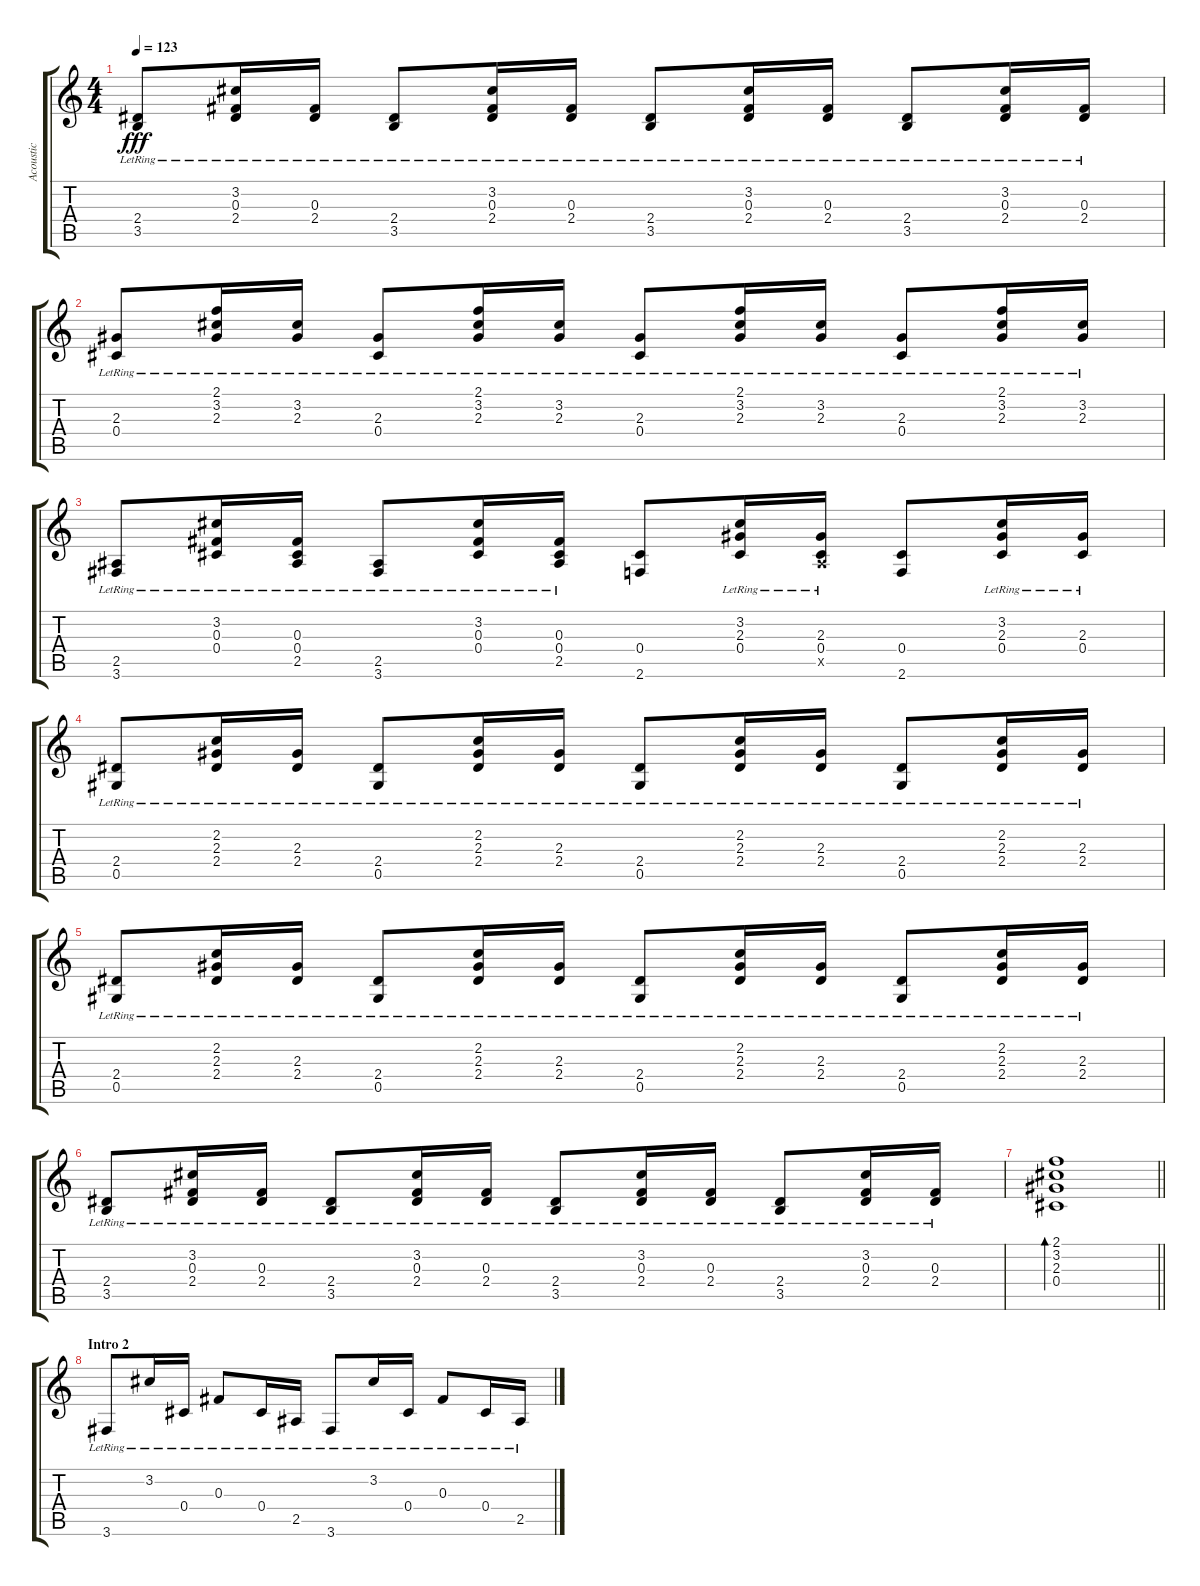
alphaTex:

\track ("Acoustic" "Acoustic") {instrument acousticguitarsteel}
\staff {score tabs}
\tuning (Eb4 Bb3 Gb3 Db3 Ab2 Eb2) {hide}
\ts (4 4)
\tempo 123
\clef g2
\ks c
(2.4{lr} 3.5{lr}).8{dy fff} (3.2{lr} 0.3{lr} 2.4{lr}).16 (0.3{lr} 2.4{lr}).16 (2.4{lr} 3.5{lr}).8 (3.2{lr} 0.3{lr} 2.4{lr}).16 (0.3{lr} 2.4{lr}).16 (2.4{lr} 3.5{lr}).8 (3.2{lr} 0.3{lr} 2.4{lr}).16 (0.3{lr} 2.4{lr}).16 (2.4{lr} 3.5{lr}).8 (3.2{lr} 0.3{lr} 2.4{lr}).16 (0.3{lr} 2.4{lr}).16 |
(2.3 0.4{lr}).8 (2.1 3.2{lr} 2.3{lr}).16 (3.2 2.3{lr}).16 (2.3 0.4{lr}).8 (2.1 3.2{lr} 2.3{lr}).16 (3.2 2.3{lr}).16 (2.3 0.4{lr}).8 (2.1 3.2{lr} 2.3{lr}).16 (3.2 2.3{lr}).16 (2.3 0.4{lr}).8 (2.1 3.2{lr} 2.3{lr}).16 (3.2 2.3{lr}).16 |
(2.5{lr} 3.6).8 (3.2{lr} 0.3{lr} 0.4{lr}).16 (0.3{lr} 0.4{lr} 2.5).16 (2.5{lr} 3.6).8 (3.2{lr} 0.3{lr} 0.4{lr}).16 (0.3{lr} 0.4{lr} 2.5).16 (0.4 2.6).8 (3.2{lr} 2.3{lr} 0.4{lr}).16 (2.3{lr} 0.4{lr} 2.5{x}).16 (0.4 2.6).8 (3.2{lr} 2.3{lr} 0.4{lr}).16 (2.3{lr} 0.4{lr}).16 |
(2.4{lr} 0.5{lr}).8 (2.2{lr} 2.3{lr} 2.4{lr}).16 (2.3{lr} 2.4{lr}).16 (2.4{lr} 0.5{lr}).8 (2.2{lr} 2.3{lr} 2.4{lr}).16 (2.3{lr} 2.4{lr}).16 (2.4{lr} 0.5{lr}).8 (2.2{lr} 2.3{lr} 2.4{lr}).16 (2.3{lr} 2.4{lr}).16 (2.4{lr} 0.5{lr}).8 (2.2{lr} 2.3{lr} 2.4{lr}).16 (2.3{lr} 2.4{lr}).16 |
(2.4{lr} 0.5{lr}).8 (2.2{lr} 2.3{lr} 2.4{lr}).16 (2.3{lr} 2.4{lr}).16 (2.4{lr} 0.5{lr}).8 (2.2{lr} 2.3{lr} 2.4{lr}).16 (2.3{lr} 2.4{lr}).16 (2.4{lr} 0.5{lr}).8 (2.2{lr} 2.3{lr} 2.4{lr}).16 (2.3{lr} 2.4{lr}).16 (2.4{lr} 0.5{lr}).8 (2.2{lr} 2.3{lr} 2.4{lr}).16 (2.3{lr} 2.4{lr}).16 |
(2.4{lr} 3.5{lr}).8 (3.2{lr} 0.3{lr} 2.4{lr}).16 (0.3{lr} 2.4{lr}).16 (2.4{lr} 3.5{lr}).8 (3.2{lr} 0.3{lr} 2.4{lr}).16 (0.3{lr} 2.4{lr}).16 (2.4{lr} 3.5{lr}).8 (3.2{lr} 0.3{lr} 2.4{lr}).16 (0.3{lr} 2.4{lr}).16 (2.4{lr} 3.5{lr}).8 (3.2{lr} 0.3{lr} 2.4{lr}).16 (0.3{lr} 2.4{lr}).16 |
\barLineRight lightlight
(2.1 3.2 2.3 0.4).1{bd 60} |
\section ("" "Intro 2")
3.6{lr}.8 3.2{lr}.16 0.4{lr}.16 0.3{lr}.8 0.4{lr}.16 2.5{lr}.16 3.6{lr}.8 3.2{lr}.16 0.4{lr}.16 0.3{lr}.8 0.4{lr}.16 2.5{lr}.16
